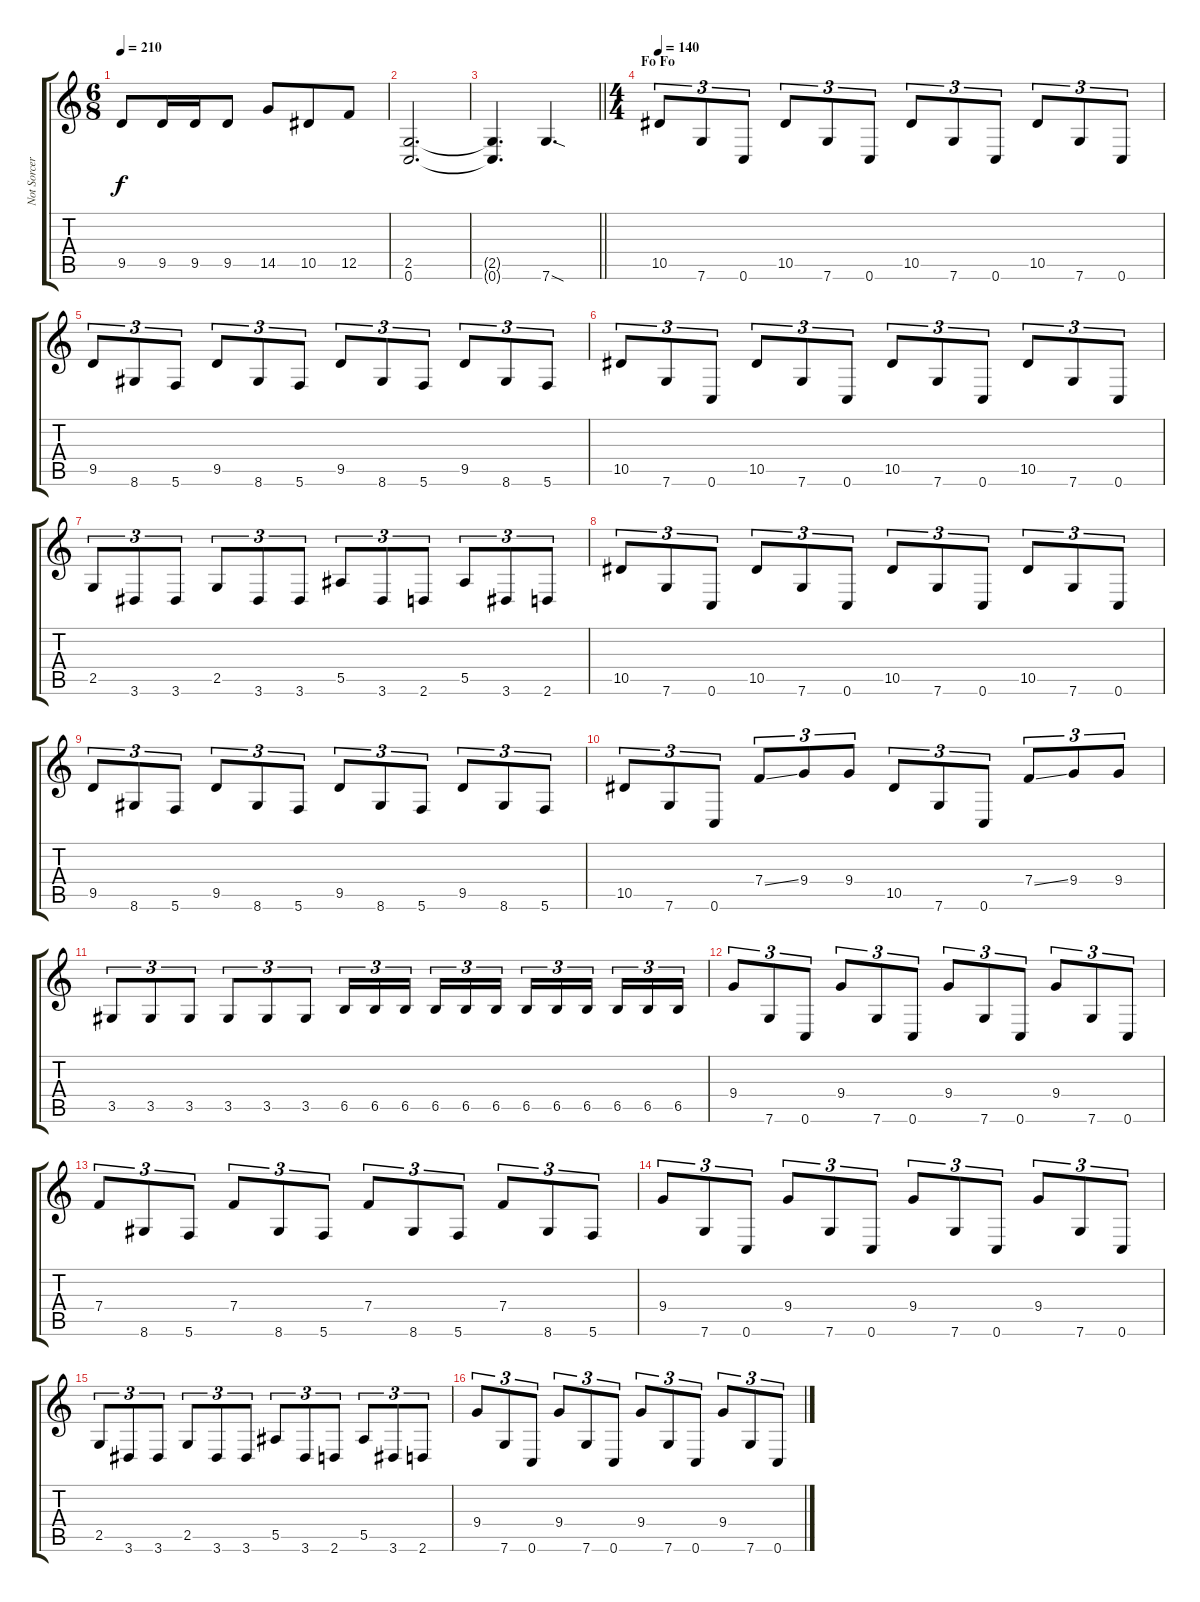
\track ("Not Sorceron" "Not Sorcer") {instrument distortionguitar}
\staff {score tabs}
\tuning (C4 G3 Eb3 Bb2 F2 C2) {hide}
\ts (6 8)
\tempo 210
\clef g2
\ks c
9.5.8{dy f} 9.5.16 9.5.16 9.5.8 14.5.8 10.5.8 12.5.8 |
(2.5 0.6).2{d} |
\barLineRight lightlight
(2.5{t} 0.6{t}).4{d} 7.6{sod}.4{d} |
\ts (4 4)
\section ("" "Fo Fo")
\tempo 140
10.5.8{tu (3 2)} 7.6.8{tu (3 2)} 0.6.8{tu (3 2)} 10.5.8{tu (3 2)} 7.6.8{tu (3 2)} 0.6.8{tu (3 2)} 10.5.8{tu (3 2)} 7.6.8{tu (3 2)} 0.6.8{tu (3 2)} 10.5.8{tu (3 2)} 7.6.8{tu (3 2)} 0.6.8{tu (3 2)} |
9.5.8{tu (3 2)} 8.6.8{tu (3 2)} 5.6.8{tu (3 2)} 9.5.8{tu (3 2)} 8.6.8{tu (3 2)} 5.6.8{tu (3 2)} 9.5.8{tu (3 2)} 8.6.8{tu (3 2)} 5.6.8{tu (3 2)} 9.5.8{tu (3 2)} 8.6.8{tu (3 2)} 5.6.8{tu (3 2)} |
10.5.8{tu (3 2)} 7.6.8{tu (3 2)} 0.6.8{tu (3 2)} 10.5.8{tu (3 2)} 7.6.8{tu (3 2)} 0.6.8{tu (3 2)} 10.5.8{tu (3 2)} 7.6.8{tu (3 2)} 0.6.8{tu (3 2)} 10.5.8{tu (3 2)} 7.6.8{tu (3 2)} 0.6.8{tu (3 2)} |
2.5.8{tu (3 2)} 3.6.8{tu (3 2)} 3.6.8{tu (3 2)} 2.5.8{tu (3 2)} 3.6.8{tu (3 2)} 3.6.8{tu (3 2)} 5.5.8{tu (3 2)} 3.6.8{tu (3 2)} 2.6.8{tu (3 2)} 5.5.8{tu (3 2)} 3.6.8{tu (3 2)} 2.6.8{tu (3 2)} |
10.5.8{tu (3 2)} 7.6.8{tu (3 2)} 0.6.8{tu (3 2)} 10.5.8{tu (3 2)} 7.6.8{tu (3 2)} 0.6.8{tu (3 2)} 10.5.8{tu (3 2)} 7.6.8{tu (3 2)} 0.6.8{tu (3 2)} 10.5.8{tu (3 2)} 7.6.8{tu (3 2)} 0.6.8{tu (3 2)} |
9.5.8{tu (3 2)} 8.6.8{tu (3 2)} 5.6.8{tu (3 2)} 9.5.8{tu (3 2)} 8.6.8{tu (3 2)} 5.6.8{tu (3 2)} 9.5.8{tu (3 2)} 8.6.8{tu (3 2)} 5.6.8{tu (3 2)} 9.5.8{tu (3 2)} 8.6.8{tu (3 2)} 5.6.8{tu (3 2)} |
10.5.8{tu (3 2)} 7.6.8{tu (3 2)} 0.6.8{tu (3 2)} 7.4{ss}.8{tu (3 2)} 9.4.8{tu (3 2)} 9.4.8{tu (3 2)} 10.5.8{tu (3 2)} 7.6.8{tu (3 2)} 0.6.8{tu (3 2)} 7.4{ss}.8{tu (3 2)} 9.4.8{tu (3 2)} 9.4.8{tu (3 2)} |
3.5.8{tu (3 2)} 3.5.8{tu (3 2)} 3.5.8{tu (3 2)} 3.5.8{tu (3 2)} 3.5.8{tu (3 2)} 3.5.8{tu (3 2)} 6.5.16{tu (3 2)} 6.5.16{tu (3 2)} 6.5.16{tu (3 2) beam splitsecondary} 6.5.16{tu (3 2)} 6.5.16{tu (3 2)} 6.5.16{tu (3 2)} 6.5.16{tu (3 2)} 6.5.16{tu (3 2)} 6.5.16{tu (3 2) beam splitsecondary} 6.5.16{tu (3 2)} 6.5.16{tu (3 2)} 6.5.16{tu (3 2)} |
9.4.8{tu (3 2)} 7.6.8{tu (3 2)} 0.6.8{tu (3 2)} 9.4.8{tu (3 2)} 7.6.8{tu (3 2)} 0.6.8{tu (3 2)} 9.4.8{tu (3 2)} 7.6.8{tu (3 2)} 0.6.8{tu (3 2)} 9.4.8{tu (3 2)} 7.6.8{tu (3 2)} 0.6.8{tu (3 2)} |
7.4.8{tu (3 2)} 8.6.8{tu (3 2)} 5.6.8{tu (3 2)} 7.4.8{tu (3 2)} 8.6.8{tu (3 2)} 5.6.8{tu (3 2)} 7.4.8{tu (3 2)} 8.6.8{tu (3 2)} 5.6.8{tu (3 2)} 7.4.8{tu (3 2)} 8.6.8{tu (3 2)} 5.6.8{tu (3 2)} |
9.4.8{tu (3 2)} 7.6.8{tu (3 2)} 0.6.8{tu (3 2)} 9.4.8{tu (3 2)} 7.6.8{tu (3 2)} 0.6.8{tu (3 2)} 9.4.8{tu (3 2)} 7.6.8{tu (3 2)} 0.6.8{tu (3 2)} 9.4.8{tu (3 2)} 7.6.8{tu (3 2)} 0.6.8{tu (3 2)} |
2.5.8{tu (3 2)} 3.6.8{tu (3 2)} 3.6.8{tu (3 2)} 2.5.8{tu (3 2)} 3.6.8{tu (3 2)} 3.6.8{tu (3 2)} 5.5.8{tu (3 2)} 3.6.8{tu (3 2)} 2.6.8{tu (3 2)} 5.5.8{tu (3 2)} 3.6.8{tu (3 2)} 2.6.8{tu (3 2)} |
9.4.8{tu (3 2)} 7.6.8{tu (3 2)} 0.6.8{tu (3 2)} 9.4.8{tu (3 2)} 7.6.8{tu (3 2)} 0.6.8{tu (3 2)} 9.4.8{tu (3 2)} 7.6.8{tu (3 2)} 0.6.8{tu (3 2)} 9.4.8{tu (3 2)} 7.6.8{tu (3 2)} 0.6.8{tu (3 2)}
